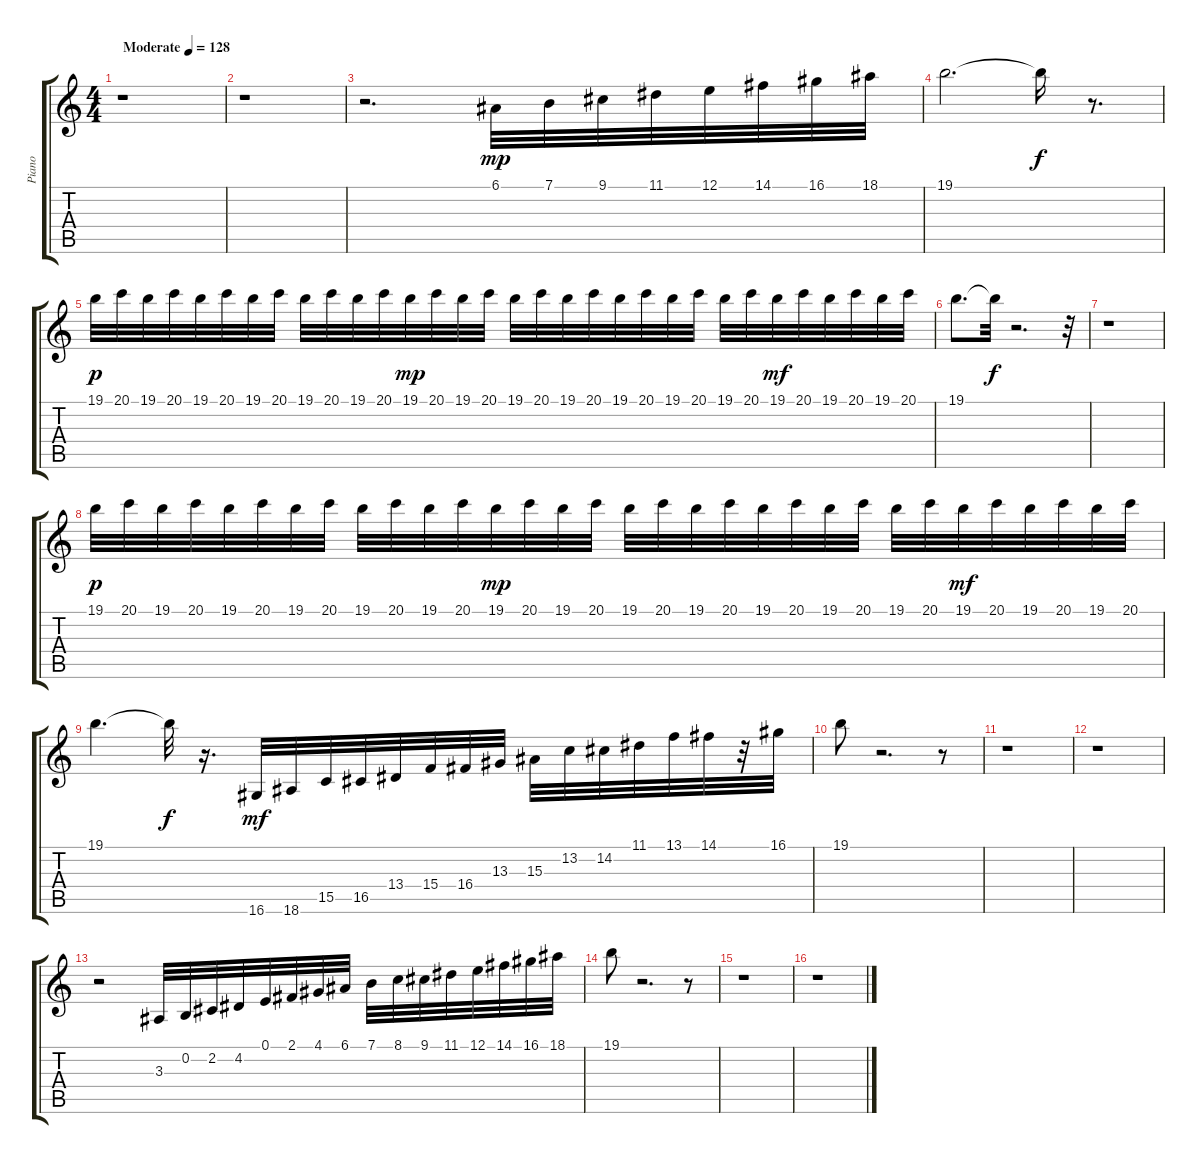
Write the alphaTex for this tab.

\track ("Piano" "Piano") {instrument acousticgrandpiano}
\staff {score tabs}
\tuning (E4 B3 G3 D3 A2 E2) {hide}
\ts (4 4)
\tempo (128 "Moderate")
\clef g2
\ks c
r.1{dy mp instrument acousticgrandpiano} |
r.1 |
r.2{d} 6.1.32 7.1.32 9.1.32 11.1.32 12.1.32 14.1.32 16.1.32 18.1.32 |
19.1.2{d} 19.1{t}.16{dy f} r.8{d} |
19.1.32{dy p} 20.1.32 19.1.32 20.1.32 19.1.32 20.1.32 19.1.32 20.1.32 19.1.32 20.1.32 19.1.32 20.1.32 19.1.32{dy mp} 20.1.32 19.1.32 20.1.32 19.1.32 20.1.32 19.1.32 20.1.32 19.1.32 20.1.32 19.1.32 20.1.32 19.1.32 20.1.32 19.1.32{dy mf} 20.1.32 19.1.32 20.1.32 19.1.32 20.1.32 |
19.1.8{d} 19.1{t}.32{dy f} r.2{d} r.32 |
r.1 |
19.1.32{dy p} 20.1.32 19.1.32 20.1.32 19.1.32 20.1.32 19.1.32 20.1.32 19.1.32 20.1.32 19.1.32 20.1.32 19.1.32{dy mp} 20.1.32 19.1.32 20.1.32 19.1.32 20.1.32 19.1.32 20.1.32 19.1.32 20.1.32 19.1.32 20.1.32 19.1.32 20.1.32 19.1.32{dy mf} 20.1.32 19.1.32 20.1.32 19.1.32 20.1.32 |
19.1.4{d} 19.1{t}.32{dy f} r.16{d} 16.6.32{dy mf} 18.6.32 15.5.32 16.5.32 13.4.32 15.4.32 16.4.32 13.3.32 15.3.32 13.2.32 14.2.32 11.1.32 13.1.32 14.1.32 r.32 16.1.32 |
19.1.8 r.2{d} r.8 |
r.1 |
r.1 |
r.2 3.3.32 0.2.32 2.2.32 4.2.32 0.1.32 2.1.32 4.1.32 6.1.32 7.1.32 8.1.32 9.1.32 11.1.32 12.1.32 14.1.32 16.1.32 18.1.32 |
19.1.8 r.2{d} r.8 |
r.1 |
r.1
